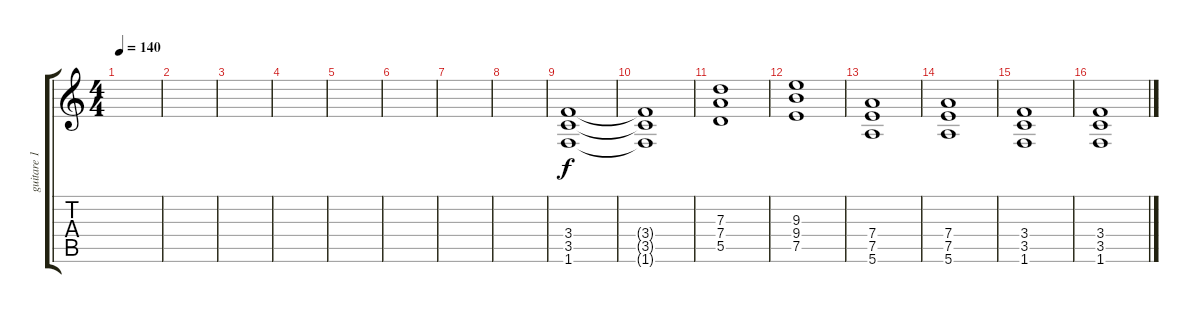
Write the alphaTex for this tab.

\track ("guitare 1" "guitare 1") {instrument distortionguitar}
\staff {score tabs}
\tuning (E4 B3 G3 D3 A2 E2) {hide}
\ts (4 4)
\tempo 140
\clef g2
\ks c
|
|
|
|
|
|
|
|
(3.4 3.5 1.6).1 |
(3.4{t} 3.5{t} 1.6{t}).1 |
(7.3 7.4 5.5).1 |
(9.3 9.4 7.5).1 |
(7.4 7.5 5.6).1 |
(7.4 7.5 5.6).1 |
(3.4 3.5 1.6).1 |
(3.4 3.5 1.6).1
